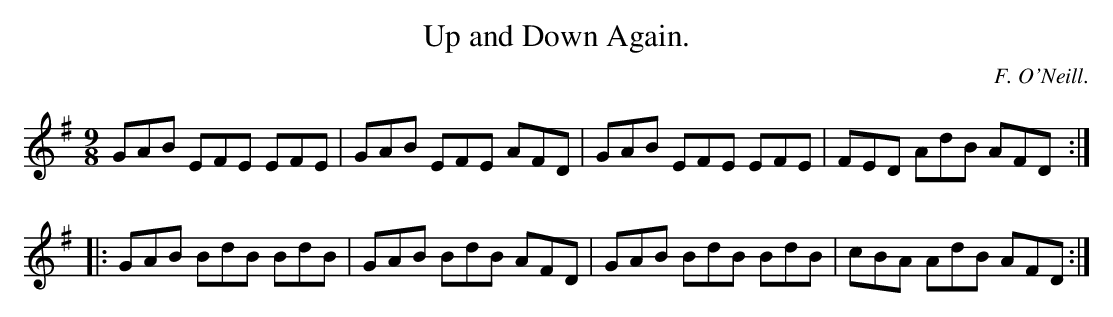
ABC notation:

X:1
T: Up and Down Again.
C: F. O'Neill.
M: 9/8
K: G
GAB EFE EFE|GAB EFE AFD|GAB EFE EFE|FED AdB AFD:|
|:GAB BdB BdB|GAB BdB AFD|GAB BdB BdB|cBA AdB AFD:|
